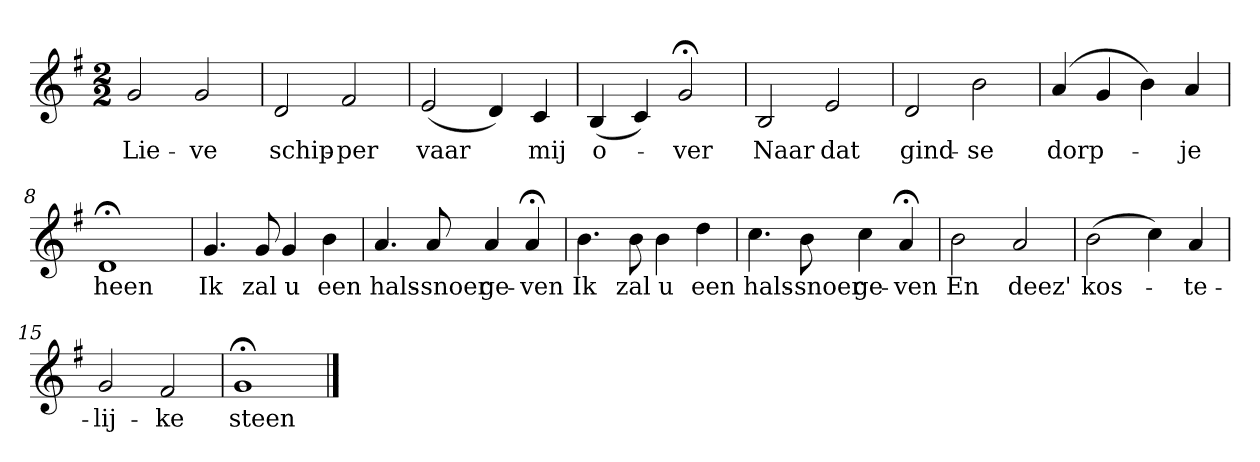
**kern	**text
*part1	*part1
*staff1	*staff1
*k[f#]	*
*G:	*
*M2/2	*
*MM120	*
=1	=1
2g	Lie-
2g	-ve
=2	=2
2d	schip-
2f#	-per
=3	=3
(2e	vaar
4d)	.
4c	mij
=4	=4
(4B	o-
4c)	.
2g;<	-ver
=5	=5
2B	Naar
2e	dat
=6	=6
2d	gind-
2b	-se
=7	=7
(4a	dorp-
4g	.
4b)	.
4a	-je
=8	=8
1d;<	heen
=9	=9
4.g	Ik
8g	zal
4g	u
4b	een
=10	=10
4.a	hals-
8a	-snoer
4a	ge-
4a;<	-ven
=11	=11
4.b	Ik
8b	zal
4b	u
4dd	een
=12	=12
4.cc	hals-
8b	-snoer
4cc	ge-
4a;<	-ven
=13	=13
2b	En
2a	deez'
=14	=14
(2b	kos-
4cc)	.
4a	-te-
=15	=15
2g	-lij-
2f#	-ke
=16	=16
1g;<	steen
==	==
*-	*-
